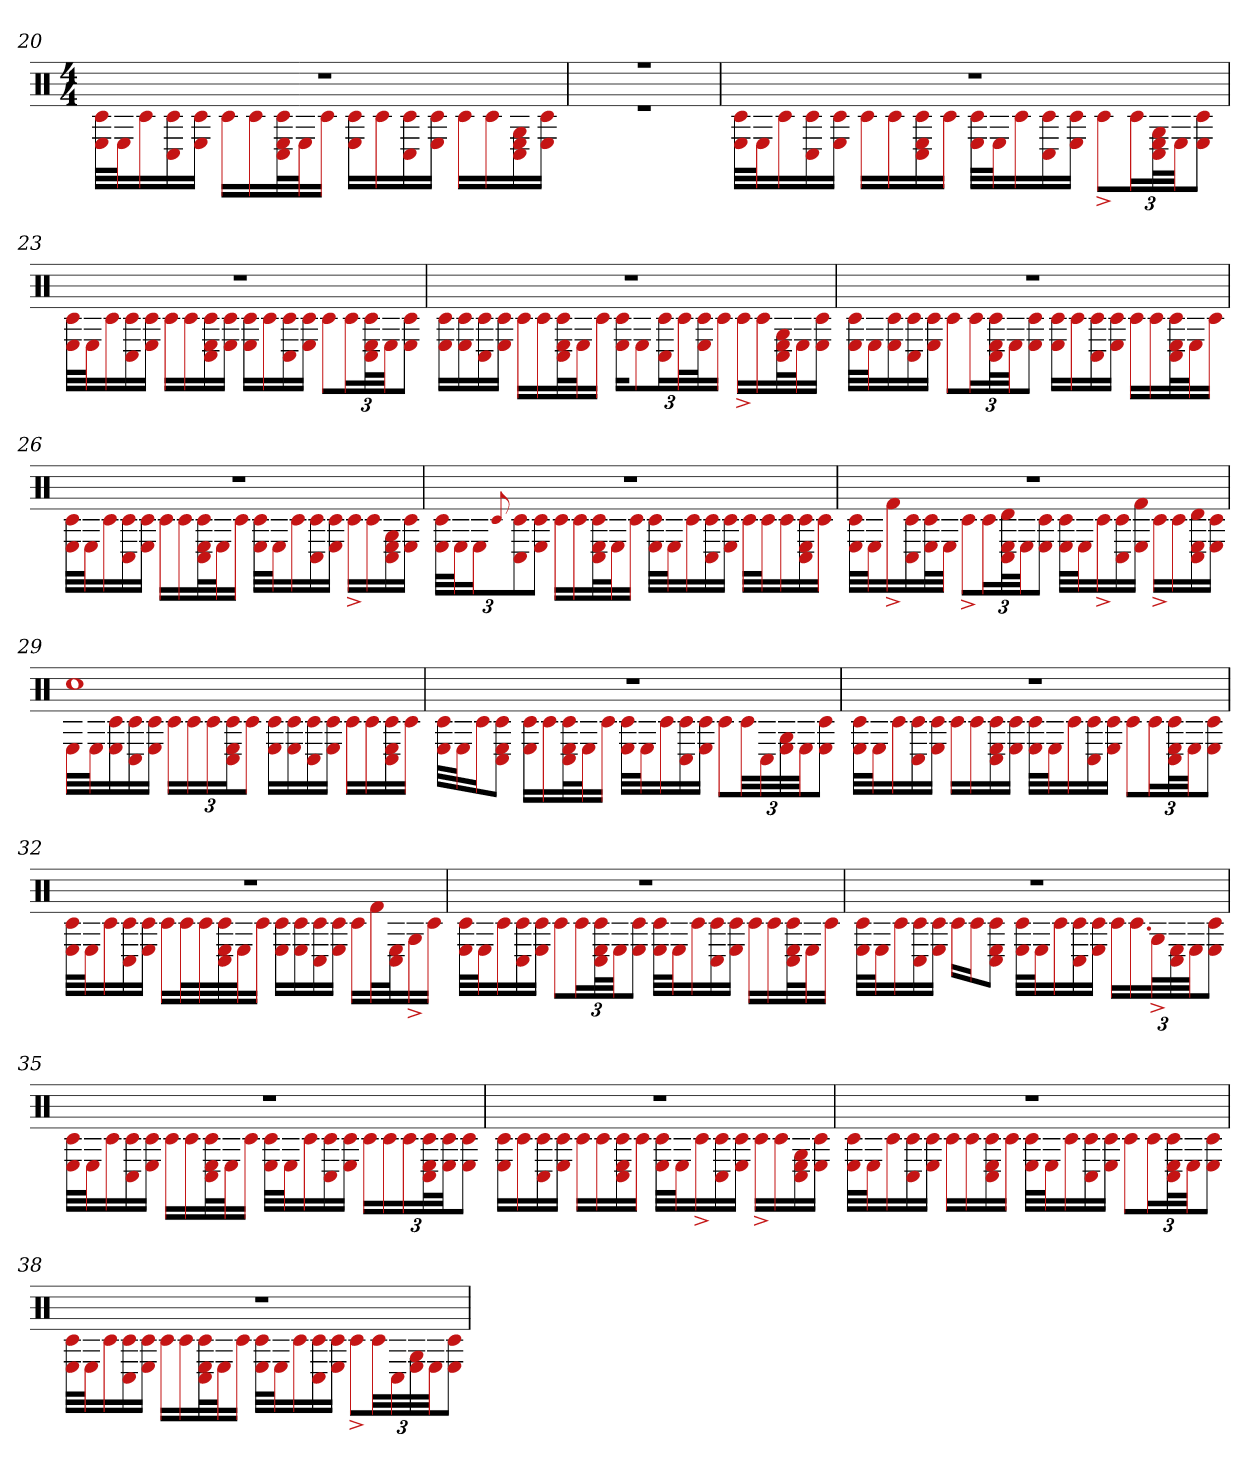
**kern
*part1
*staff1
*clefX
*k[]
*M4/4
=20
*^
1r	32E 32c#LLL
.	32EJ
.	16c#
.	16C# 16c#
.	16E 16c#JJ
.	16c#LL
.	16c#
.	32E 32C# 32c#L
.	32EJ
.	16c#JJ
.	16E 16c#LL
.	16c#
.	16c# 16C#
.	16E 16c#JJ
.	16c#LL
.	16c#
.	16G 16C# 16E
.	16E 16c#JJ
=21	=21
1r	1r
=22	=22
1r	32c# 32ELLL
.	32EJ
.	16c#
.	16C# 16c#
.	16E 16c#JJ
.	16c#LL
.	16c#
.	16C# 16c# 16E
.	16c#JJ
.	32c# 32ELLL
.	32EJ
.	16c#
.	16C# 16c#
.	16E 16c#JJ
.	12c#^L
.	24c#L
.	48C# 48G 48EL
.	48EJJ
.	12E 12c#J
=23	=23
1r	32c# 32ELLL
.	32EJ
.	16c#
.	16c# 16C#
.	16c# 16EJJ
.	16c#LL
.	16c#
.	16c# 16C# 16E
.	16E 16c#JJ
.	16c# 16ELL
.	16c#
.	16C# 16c#
.	16E 16c#JJ
.	12c#L
.	24c#L
.	48c# 48C# 48EL
.	48EJJ
.	12E 12c#J
=24	=24
1r	16c# 16ELL
.	16E 16c#
.	16C# 16c#
.	16E 16c#JJ
.	16c#LL
.	16c#
.	32C# 32c# 32EL
.	32EJ
.	16c#JJ
.	24c# 24EKL
.	12E
.	24C# 24c#L
.	48c#L
.	48c# 48EJ
.	24c#JJ
.	16c#^LL
.	16c#
.	32G 32C# 32EL
.	32EJ
.	16E 16c#JJ
=25	=25
1r	32c# 32ELLL
.	32EJ
.	16E 16c#
.	16C# 16c#
.	16c# 16EJJ
.	12c#L
.	24c#L
.	48c# 48C# 48EL
.	48EJJ
.	12E 12c#J
.	16c# 16ELL
.	16c#
.	16c# 16C#
.	16c# 16EJJ
.	16c#LL
.	16c#
.	32c# 32C# 32EL
.	32EJ
.	16c#JJ
=26	=26
1r	32c# 32ELLL
.	32EJ
.	16c#
.	16c# 16C#
.	16E 16c#JJ
.	16c#LL
.	16c#
.	32c# 32C# 32EL
.	32EJ
.	16c#JJ
.	32c# 32ELLL
.	32EJ
.	16c#
.	16C# 16c#
.	16E 16c#JJ
.	16c#^LL
.	16c#
.	16C# 16G 16E
.	16E 16c#JJ
=27	=27
1r	48E 48c#LLL
.	48EJ
.	24EJ
.	8qqc#
.	12C# 12c#
.	12E 12c#J
.	16c#LL
.	16c#
.	32c# 32C# 32EL
.	32EJ
.	16c#JJ
.	32c# 32ELLL
.	32EJ
.	16c#
.	16c# 16C#
.	16E 16c#JJ
.	32c#LLL
.	32c#J
.	16c#
.	16E 16c# 16C#
.	16c#JJ
=28	=28
1r	32E 32c#LLL
.	32EJ
.	16f#^
.	16C# 16c#
.	32E 32c#L
.	32EJJJ
.	12c#^L
.	24c#L
.	48C# 48d 48EL
.	48EJJ
.	12E 12c#J
.	32E 32c#LLL
.	32EJ
.	16c#^
.	16C# 16c#
.	16E 16f#JJ
.	16c#^LL
.	16c#
.	16C# 16d 16E
.	16E 16c#JJ
=29	=29
1cc#	32ELLL
.	32EJ
.	16E 16c#
.	16C# 16c#
.	16c# 16EJJ
.	24c#LL
.	24c#
.	24c#
.	24C# 24c# 24EJ
.	12c#J
.	16E 16c#LL
.	16E 16c#
.	16C# 16c#
.	16E 16c#JJ
.	16c#LL
.	16c#
.	16C# 16c# 16E
.	16c#JJ
=30	=30
1r	32E 32c#LLL
.	32EJ
.	16c#J
.	8C# 8c# 8EJ
.	16E 16c#LL
.	16c#
.	32C# 32c# 32EL
.	32EJ
.	16c#JJ
.	32c# 32ELLL
.	32EJ
.	16c#
.	16C# 16c#
.	16E 16c#JJ
.	12c#L
.	48c#LL
.	48C#
.	48E 48G
.	48EJJ
.	12E 12c#J
=31	=31
1r	32E 32c#LLL
.	32EJ
.	16c#
.	16C# 16c#
.	16E 16c#JJ
.	16c#LL
.	16c#
.	16C# 16c# 16E
.	16E 16c#JJ
.	32E 32c#LLL
.	32EJ
.	16c#
.	16c# 16C#
.	16c# 16EJJ
.	12c#L
.	24c#L
.	48c# 48E 48C#L
.	48EJJ
.	12E 12c#J
=32	=32
1r	32c# 32ELLL
.	32EJ
.	16c#
.	16c# 16C#
.	16E 16c#JJ
.	16c#LL
.	32c#L
.	32c#
.	32c# 32E 32C#
.	32EJ
.	16c#JJ
.	16c# 16ELL
.	16E 16c#
.	16c# 16C#
.	16c# 16EJJ
.	16c#LL
.	32f#L
.	32C# 32EJ
.	16G^
.	16c#JJ
=33	=33
1r	32E 32c#LLL
.	32EJ
.	16c#
.	16C# 16c#
.	16E 16c#JJ
.	12c#L
.	24c#L
.	48c# 48C# 48EL
.	48EJJ
.	12E 12c#J
.	32c# 32ELLL
.	32EJ
.	16c#
.	16C# 16c#
.	16E 16c#JJ
.	16c#LL
.	16c#
.	32c# 32C# 32EL
.	32EJ
.	16c#JJ
=34	=34
1r	32E 32c#LLL
.	32EJ
.	16c#
.	16c# 16C#
.	16E 16c#JJ
.	16c#LL
.	16c#J
.	8E 8C# 8c#J
.	32c# 32ELLL
.	32EJ
.	16c#
.	16c# 16C#
.	16E 16c#JJ
.	24c#LL
.	24.c#
.	48G^L
.	48C# 48E
.	48EJJ
.	12E 12c#J
=35	=35
1r	32c# 32ELLL
.	32EJ
.	16c#
.	16C# 16c#
.	16E 16c#JJ
.	16c#LL
.	16c#
.	32C# 32E 32c#L
.	32EJ
.	16c#JJ
.	32c# 32ELLL
.	32EJ
.	16c#
.	16C# 16c#
.	16c# 16EJJ
.	24c#LL
.	24c#
.	24c#
.	48C# 48E 48c#L
.	48c# 48EJJ
.	12E 12c#J
=36	=36
1r	16c# 16ELL
.	16c#
.	16c# 16C#
.	16E 16c#JJ
.	16c#LL
.	16c#
.	16E 16c# 16C#
.	16c#JJ
.	32c# 32ELLL
.	32EJ
.	16c#^
.	16C# 16c#
.	16E 16c#JJ
.	16c#^LL
.	16c#
.	16C# 16G 16E
.	16E 16c#JJ
=37	=37
1r	32E 32c#LLL
.	32EJ
.	16c#
.	16C# 16c#
.	16E 16c#JJ
.	16c#LL
.	16c#
.	16C# 16c# 16E
.	16c#JJ
.	32E 32c#LLL
.	32EJ
.	16c#
.	16C# 16c#
.	16E 16c#JJ
.	12c#L
.	24c#L
.	48c# 48C# 48EL
.	48EJJ
.	12E 12c#J
=38	=38
1r	32c# 32ELLL
.	32EJ
.	16c#
.	16C# 16c#
.	16c# 16EJJ
.	16c#LL
.	16c#
.	32c# 32C# 32EL
.	32EJ
.	16c#JJ
.	32c# 32ELLL
.	32EJ
.	16c#
.	16C# 16c#
.	16E 16c#JJ
.	12c#^L
.	48c#LL
.	48C#
.	48G 48E
.	48EJJ
.	12E 12c#J
*v	*v
=
*-
